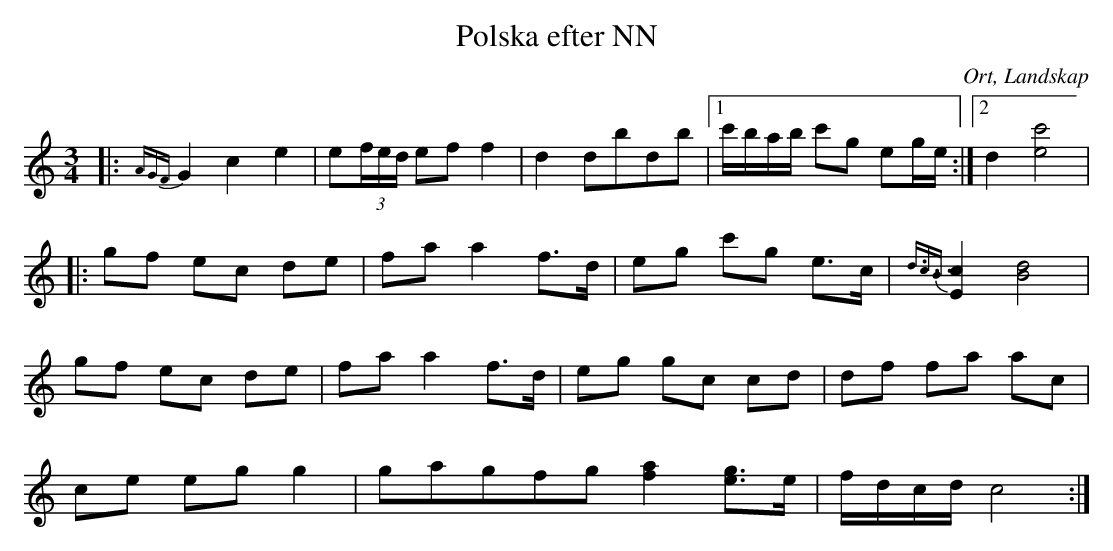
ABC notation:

X:1
T:Polska efter NN
O:Ort, Landskap
M:3/4
L:1/8
K:C
|:{AGF}G2 c2 e2|e(3f/e/d/ ef f2|d2 dbdb|1 c'/b/a/b/ c'g eg/e/:|2 d2 [e4c'4]|
|:gf ec de|fa a2 f>d|eg c'g e>c|{d3/2c3/2B3/2}[E2c2] [B4d4]|
gf ec de|fa a2 f>d|eg gc cd|df fa ac|
ce eg g2|g2/5a2/5g2/5f2/5g2/5 [f2a2] [eg]>e|f/d/c/d/  c4:|
